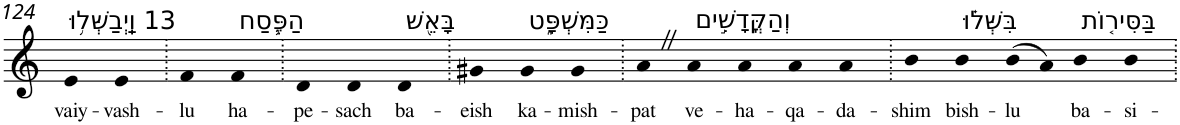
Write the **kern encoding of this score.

**kern	**text
*part1	*part1
*staff1	*staff1
*I"Piano	*
*I'Pno	*
!!LO:PB:g=z
*clefG2	*
*k[]	*
=124	=124
!LO:TX:a:t=13 וַֽיְבַשְּׁל֥וּ	!
!	!LO:LY:b
4e	vaiy-
!	!LO:LY:b
4e	-vash-
=125.	=125.
!	!LO:LY:b
4f	-lu
!LO:TX:a:t=הַפֶּ֛סַח	!
!	!LO:LY:b
4f	ha-
=126.	=126.
!	!LO:LY:b
4d	-pe-
!	!LO:LY:b
4d	-sach
!LO:TX:a:t=בָּאֵ֖שׁ	!
!	!LO:LY:b
4d	ba-
=127.	=127.
!	!LO:LY:b
4g#X	-eish
!LO:TX:a:t=כַּמִּשְׁפָּ֑ט	!
!	!LO:LY:b
4g#	ka-
!	!LO:LY:b
4g#	-mish-
=128.	=128.
!	!LO:LY:b
4aZ	-pat
!LO:TX:a:t=וְהַקֳּדָשִׁ֣ים	!
!	!LO:LY:b
4a	ve-
!	!LO:LY:b
4a	-ha-
!	!LO:LY:b
4a	-qa-
!	!LO:LY:b
4a	-da-
=129.	=129.
!	!LO:LY:b
4b	-shim
!LO:TX:a:t=בִּשְּׁל֗וּ	!
!	!LO:LY:b
4b	bish-
!	!LO:LY:b
(>8b	-lu
8a)	.
!LO:TX:a:t=בַּסִּיר֤וֹת	!
!	!LO:LY:b
4b	ba-
!	!LO:LY:b
4b	-si-
=.	=.
*-	*-
